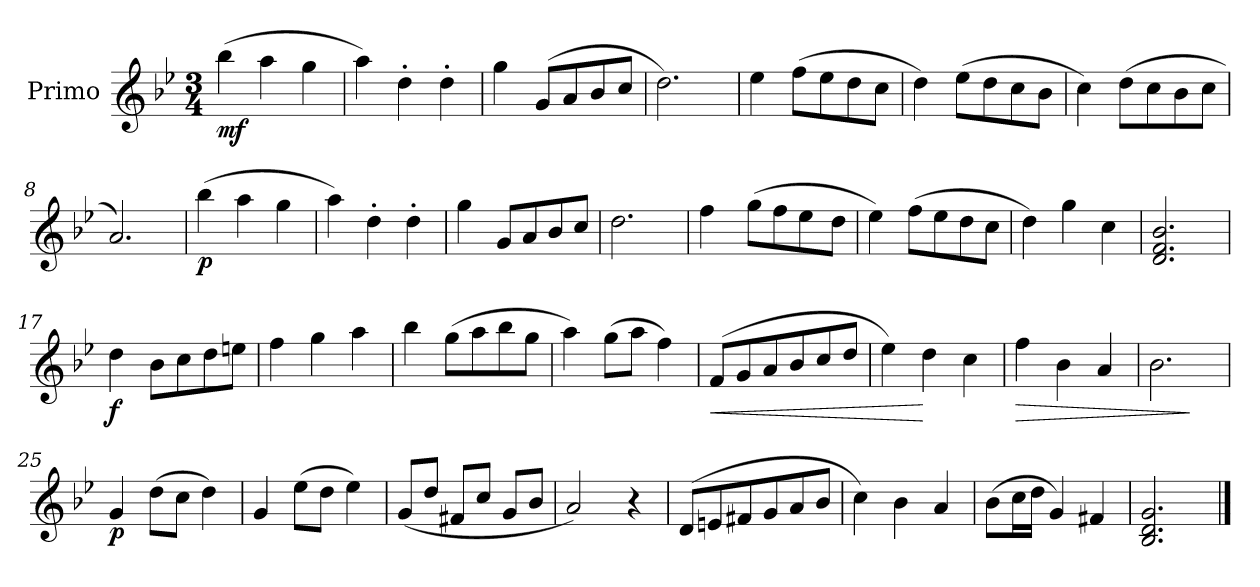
**kern	**dynam
*part1	*part1
*staff1	*staff1
*I"Primo	*
*I'Primo	*
*clefG2	*
*k[b-e-]	*
*M3/4	*
=1	=1
!	!LO:DY:b
(>4bb-\	mf
4aa\	.
4gg\	.
=2	=2
4aa\)	.
4dd'\	.
4dd'\	.
=3	=3
4gg\	.
(<8g/L	.
8a/	.
8b-/	.
8cc/J	.
=4	=4
2.dd\)	.
=5	=5
4ee-\	.
(>8ff\L	.
8ee-\	.
8dd\	.
8cc\J	.
=6	=6
4dd\)	.
(>8ee-\L	.
8dd\	.
8cc\	.
8b-\J	.
=7	=7
4cc\)	.
(>8dd\L	.
8cc\	.
8b-\	.
8cc\J	.
=8	=8
2.a/)	.
=9	=9
!	!LO:DY:b
(>4bb-\	p
4aa\	.
4gg\	.
=10	=10
4aa\)	.
4dd'\	.
4dd'\	.
=11	=11
4gg\	.
8g/L	.
8a/	.
8b-/	.
8cc/J	.
=12	=12
2.dd\	.
=13	=13
*^	*
4ff\	32ff!yy	.
.	2ryy	.
(>8gg\L	.	.
8ff\	.	.
8ee-\	.	.
.	8..ryy	.
8dd\J	.	.
*v	*v	*
=14	=14
4ee-\)	.
(>8ff\L	.
8ee-\	.
8dd\	.
8cc\J	.
=15	=15
4dd\)	.
4gg\	.
4cc\	.
=16	=16
2.d/ 2.f/ 2.b-/	.
=17	=17
!	!LO:DY:b
4dd\	f
8b-\L	.
8cc\	.
8dd\	.
8een\J	.
=18	=18
4ff\	.
4gg\	.
4aa\	.
=19	=19
4bb-\	.
(>8gg\L	.
8aa\	.
8bb-\	.
8gg\J	.
=20	=20
4aa\)	.
(>8gg\L	.
8aa\J	.
4ff\)	.
=21	=21
!	!LO:HP:b
(<8f/L	<
8g/	.
8a/	.
8b-/	.
8cc/	.
8dd/J	.
=22	=22
4ee-\)	.
4dd\	[
4cc\	.
=23	=23
!	!LO:HP:b
4ff\	>
4b-\	.
4a/	.
=24	=24
2.b-\	.
.	]
=25	=25
!	!LO:DY:b
4g/	p
(>8dd\L	.
8cc\J	.
4dd\)	.
=26	=26
4g/	.
(>8ee-\L	.
8dd\J	.
4ee-\)	.
=27	=27
(>8g/L	.
8dd/J	.
8f#X/L	.
8cc/J	.
8g/L	.
8b-/J	.
=28	=28
2a/)	.
4r	.
=29	=29
(<8d/L	.
8en/	.
8f#X/	.
8g/	.
8a/	.
8b-/J	.
=30	=30
4cc\)	.
4b-\	.
4a/	.
=31	=31
(>8b-\L	.
16cc\L	.
16dd\JJ	.
4g/)	.
4f#X/	.
=32	=32
2.B-/ 2.d/ 2.g/	.
==	==
*-	*-
